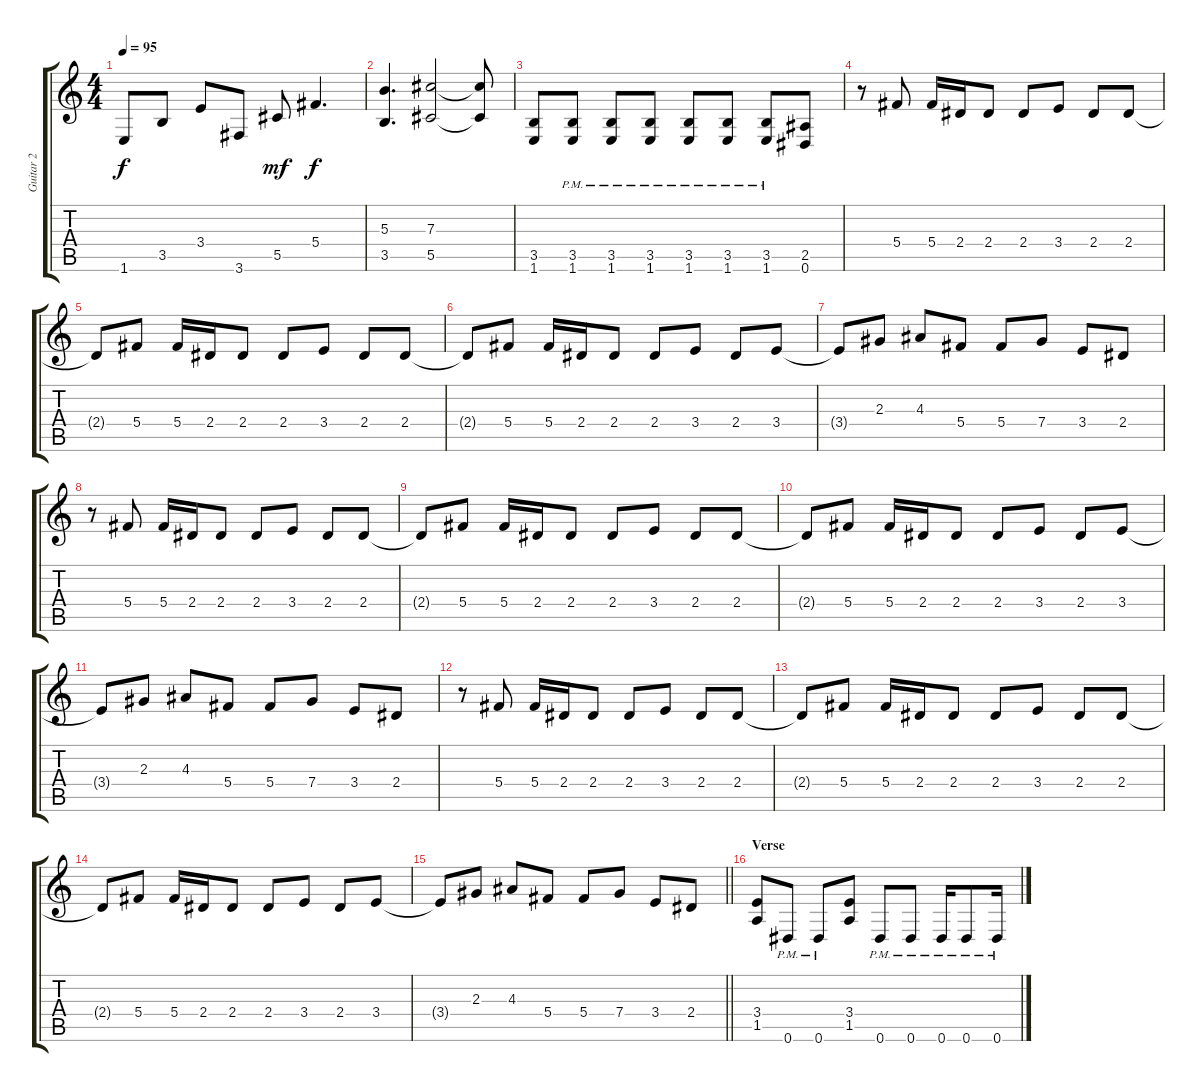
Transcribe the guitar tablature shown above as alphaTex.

\track ("Guitar 2" "Guitar 2") {instrument distortionguitar}
\staff {score tabs}
\tuning (Eb4 Bb3 Gb3 Db3 Ab2 Eb2) {hide}
\ts (4 4)
\tempo 95
\clef g2
\ks c
1.6.8{dy f} 3.5.8 3.4.8 3.6.8 5.5.8{dy mf} 5.4.4{d dy f} |
(5.3 3.5).4{d} (7.3 5.5).2 (7.3{t} 5.5{t}).8 |
(3.5 1.6).8 (3.5{pm} 1.6{pm}).8 (3.5{pm} 1.6{pm}).8 (3.5{pm} 1.6{pm}).8 (3.5{pm} 1.6{pm}).8 (3.5{pm} 1.6{pm}).8 (3.5{pm} 1.6{pm}).8 (2.5 0.6).8 |
r.8 5.4.8 5.4.16 2.4.16 2.4.8 2.4.8 3.4.8 2.4.8 2.4.8 |
2.4{t}.8 5.4.8 5.4.16 2.4.16 2.4.8 2.4.8 3.4.8 2.4.8 2.4.8 |
2.4{t}.8 5.4.8 5.4.16 2.4.16 2.4.8 2.4.8 3.4.8 2.4.8 3.4.8 |
3.4{t}.8 2.3.8 4.3.8 5.4.8 5.4.8 7.4.8 3.4.8 2.4.8 |
r.8 5.4.8 5.4.16 2.4.16 2.4.8 2.4.8 3.4.8 2.4.8 2.4.8 |
2.4{t}.8 5.4.8 5.4.16 2.4.16 2.4.8 2.4.8 3.4.8 2.4.8 2.4.8 |
2.4{t}.8 5.4.8 5.4.16 2.4.16 2.4.8 2.4.8 3.4.8 2.4.8 3.4.8 |
3.4{t}.8 2.3.8 4.3.8 5.4.8 5.4.8 7.4.8 3.4.8 2.4.8 |
r.8 5.4.8 5.4.16 2.4.16 2.4.8 2.4.8 3.4.8 2.4.8 2.4.8 |
2.4{t}.8 5.4.8 5.4.16 2.4.16 2.4.8 2.4.8 3.4.8 2.4.8 2.4.8 |
2.4{t}.8 5.4.8 5.4.16 2.4.16 2.4.8 2.4.8 3.4.8 2.4.8 3.4.8 |
\barLineRight lightlight
3.4{t}.8 2.3.8 4.3.8 5.4.8 5.4.8 7.4.8 3.4.8 2.4.8 |
\section ("" "Verse")
(3.4 1.5).8 0.6{pm}.8 0.6{pm}.8 (3.4 1.5).8 0.6{pm}.8 0.6{pm}.8 0.6{pm}.16 0.6{pm}.8 0.6{pm}.16
